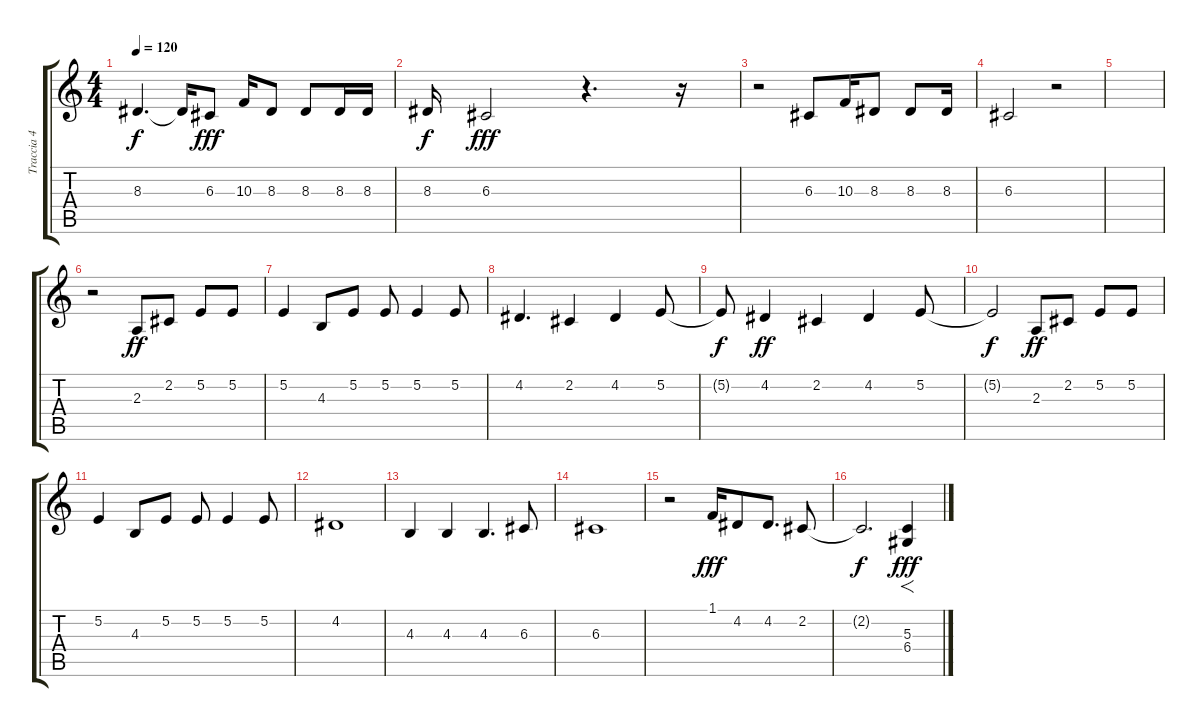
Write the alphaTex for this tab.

\track ("Traccia 4" "Traccia 4") {instrument trumpet}
\staff {score tabs}
\tuning (E4 B3 G3 D3 A2 E2) {hide}
\ts (4 4)
\tempo 120
\clef g2
\ks c
8.3{t}.4{d dy f} 8.3{t}.16 6.3.8{dy fff} 10.3.16 8.3.8 8.3.8 8.3.16 8.3.16 |
8.3.16{dy f} 6.3.2{dy fff} r.4{d} r.16 |
r.2 6.3.8 10.3.16 8.3.8 8.3.8 8.3.16 |
6.3.2 r.2 |
|
r.2 2.3.8{dy ff} 2.2.8 5.2.8 5.2.8 |
5.2.4 4.3.8 5.2.8 5.2.8 5.2.4 5.2.8 |
4.2.4{d} 2.2.4 4.2.4 5.2.8 |
5.2{t}.8{dy f} 4.2.4{dy ff} 2.2.4 4.2.4 5.2.8 |
5.2{t}.2{dy f} 2.3.8{dy ff} 2.2.8 5.2.8 5.2.8 |
5.2.4 4.3.8 5.2.8 5.2.8 5.2.4 5.2.8 |
4.2.1 |
4.3.4 4.3.4 4.3.4{d} 6.3.8 |
6.3.1 |
r.2 1.1.16{dy fff} 4.2.8 4.2.8{d} 2.2.8 |
2.2{t}.2{d dy f} (5.3 6.4).4{f dy fff}
